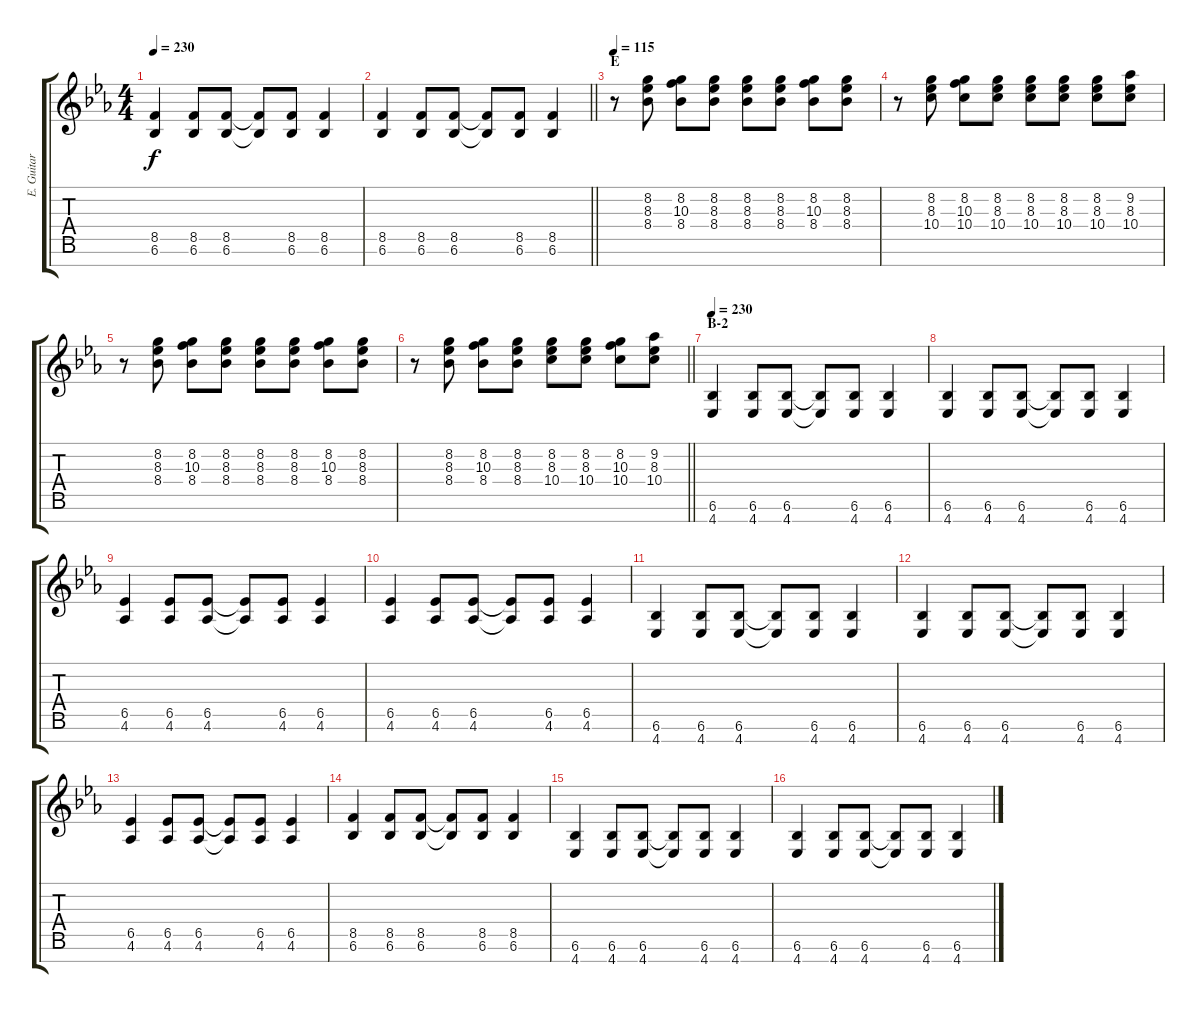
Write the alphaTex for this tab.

\track ("E. Guitar I" "E. Guitar ") {instrument overdrivenguitar}
\staff {score tabs}
\tuning (E4 B3 G3 D3 A2 E2 B1) {hide}
\ts (4 4)
\tempo 230
\clef g2
\ks eb
(8.5 6.6).4{dy f} (8.5 6.6).8 (8.5 6.6).8 (8.5{t} 6.6{t}).8 (8.5 6.6).8 (8.5 6.6).4 |
\barLineRight lightlight
(8.5 6.6).4 (8.5 6.6).8 (8.5 6.6).8 (8.5{t} 6.6{t}).8 (8.5 6.6).8 (8.5 6.6).4 |
\section ("" "E")
\tempo 115
r.8 (8.2 8.3 8.4).8 (8.2 10.3 8.4).8 (8.2 8.3 8.4).8 (8.2 8.3 8.4).8 (8.2 8.3 8.4).8 (8.2 10.3 8.4).8 (8.2 8.3 8.4).8 |
r.8 (8.2 8.3 10.4).8 (8.2 10.3 10.4).8 (8.2 8.3 10.4).8 (8.2 8.3 10.4).8 (8.2 8.3 10.4).8 (8.2 8.3 10.4).8 (9.2 8.3 10.4).8 |
r.8 (8.2 8.3 8.4).8 (8.2 10.3 8.4).8 (8.2 8.3 8.4).8 (8.2 8.3 8.4).8 (8.2 8.3 8.4).8 (8.2 10.3 8.4).8 (8.2 8.3 8.4).8 |
\barLineRight lightlight
r.8 (8.2 8.3 8.4).8 (8.2 10.3 8.4).8 (8.2 8.3 8.4).8 (8.2 8.3 10.4).8 (8.2 8.3 10.4).8 (8.2 10.3 10.4).8 (9.2 8.3 10.4).8 |
\section ("" "B-2")
\tempo 230
(6.6 4.7).4 (6.6 4.7).8 (6.6 4.7).8 (6.6{t} 4.7{t}).8 (6.6 4.7).8 (6.6 4.7).4 |
(6.6 4.7).4 (6.6 4.7).8 (6.6 4.7).8 (6.6{t} 4.7{t}).8 (6.6 4.7).8 (6.6 4.7).4 |
(6.5 4.6).4 (6.5 4.6).8 (6.5 4.6).8 (6.5{t} 4.6{t}).8 (6.5 4.6).8 (6.5 4.6).4 |
(6.5 4.6).4 (6.5 4.6).8 (6.5 4.6).8 (6.5{t} 4.6{t}).8 (6.5 4.6).8 (6.5 4.6).4 |
(6.6 4.7).4 (6.6 4.7).8 (6.6 4.7).8 (6.6{t} 4.7{t}).8 (6.6 4.7).8 (6.6 4.7).4 |
(6.6 4.7).4 (6.6 4.7).8 (6.6 4.7).8 (6.6{t} 4.7{t}).8 (6.6 4.7).8 (6.6 4.7).4 |
(6.5 4.6).4 (6.5 4.6).8 (6.5 4.6).8 (6.5{t} 4.6{t}).8 (6.5 4.6).8 (6.5 4.6).4 |
(8.5 6.6).4 (8.5 6.6).8 (8.5 6.6).8 (8.5{t} 6.6{t}).8 (8.5 6.6).8 (8.5 6.6).4 |
(6.6 4.7).4 (6.6 4.7).8 (6.6 4.7).8 (6.6{t} 4.7{t}).8 (6.6 4.7).8 (6.6 4.7).4 |
(6.6 4.7).4 (6.6 4.7).8 (6.6 4.7).8 (6.6{t} 4.7{t}).8 (6.6 4.7).8 (6.6 4.7).4
